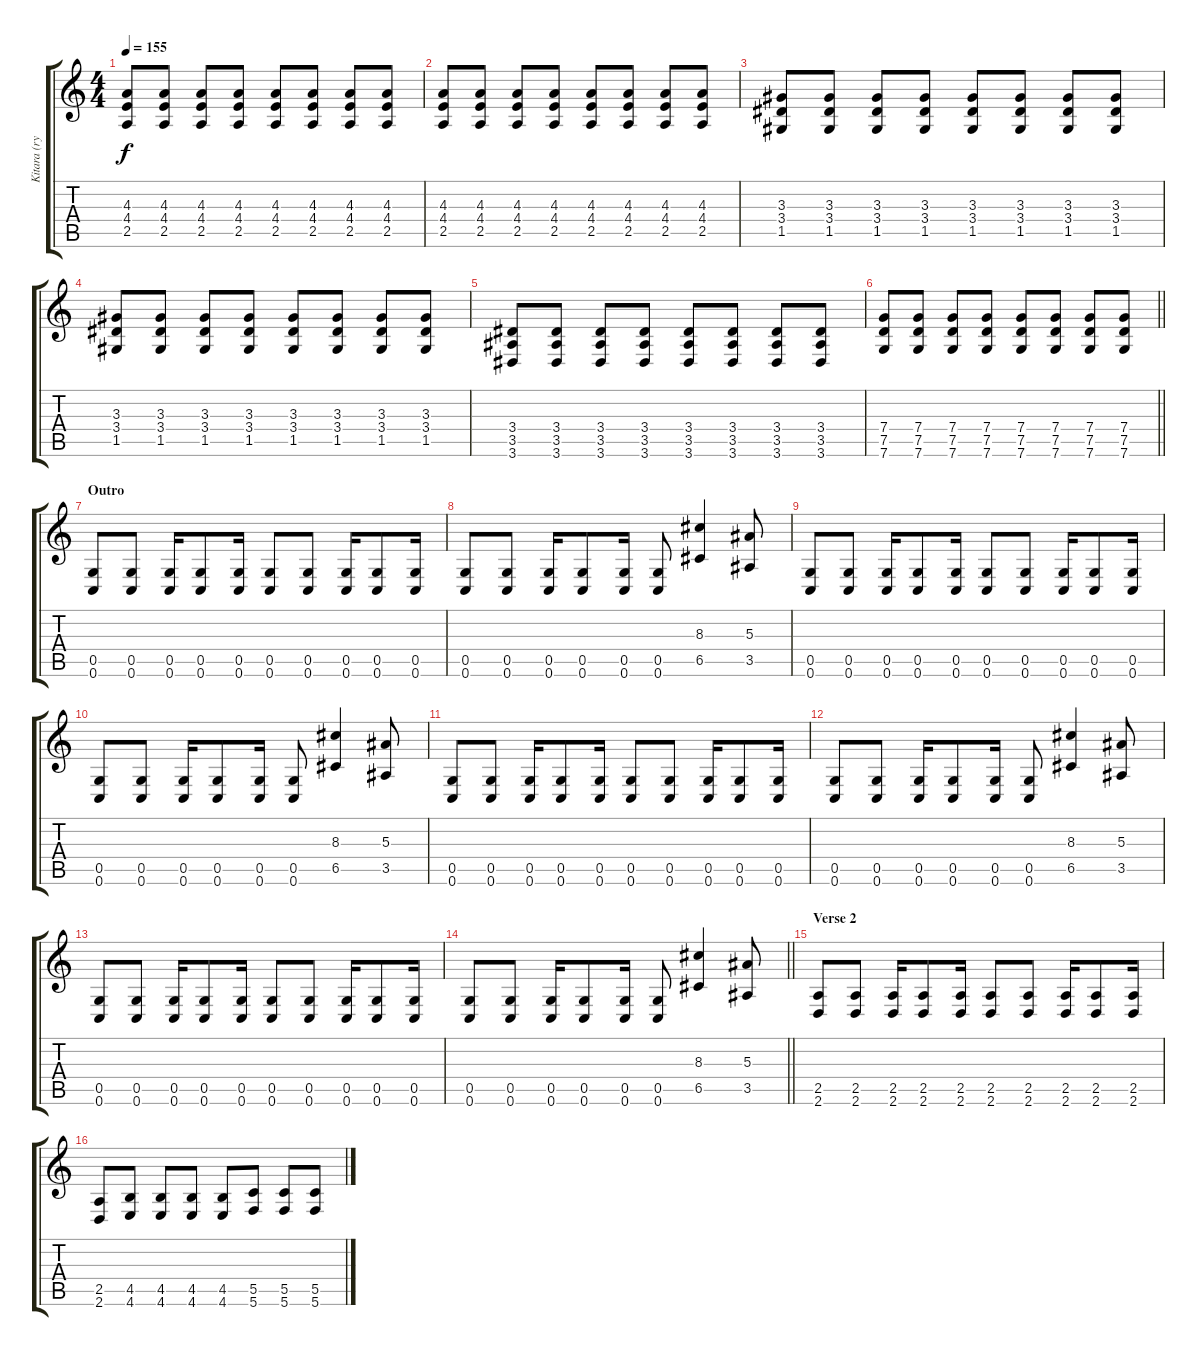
\track ("Kitara (rytmi)" "Kitara (ry") {instrument distortionguitar}
\staff {score tabs}
\tuning (D4 A3 F3 C3 G2 C2) {hide}
\ts (4 4)
\tempo 155
\clef g2
\ks c
(4.3 4.4 2.5).8{dy f} (4.3 4.4 2.5).8 (4.3 4.4 2.5).8 (4.3 4.4 2.5).8 (4.3 4.4 2.5).8 (4.3 4.4 2.5).8 (4.3 4.4 2.5).8 (4.3 4.4 2.5).8 |
(4.3 4.4 2.5).8 (4.3 4.4 2.5).8 (4.3 4.4 2.5).8 (4.3 4.4 2.5).8 (4.3 4.4 2.5).8 (4.3 4.4 2.5).8 (4.3 4.4 2.5).8 (4.3 4.4 2.5).8 |
(3.3 3.4 1.5).8 (3.3 3.4 1.5).8 (3.3 3.4 1.5).8 (3.3 3.4 1.5).8 (3.3 3.4 1.5).8 (3.3 3.4 1.5).8 (3.3 3.4 1.5).8 (3.3 3.4 1.5).8 |
(3.3 3.4 1.5).8 (3.3 3.4 1.5).8 (3.3 3.4 1.5).8 (3.3 3.4 1.5).8 (3.3 3.4 1.5).8 (3.3 3.4 1.5).8 (3.3 3.4 1.5).8 (3.3 3.4 1.5).8 |
(3.4 3.5 3.6).8 (3.4 3.5 3.6).8 (3.4 3.5 3.6).8 (3.4 3.5 3.6).8 (3.4 3.5 3.6).8 (3.4 3.5 3.6).8 (3.4 3.5 3.6).8 (3.4 3.5 3.6).8 |
\barLineRight lightlight
(7.4 7.5 7.6).8 (7.4 7.5 7.6).8 (7.4 7.5 7.6).8 (7.4 7.5 7.6).8 (7.4 7.5 7.6).8 (7.4 7.5 7.6).8 (7.4 7.5 7.6).8 (7.4 7.5 7.6).8 |
\section ("" "Outro")
(0.5 0.6).8 (0.5 0.6).8 (0.5 0.6).16 (0.5 0.6).8 (0.5 0.6).16 (0.5 0.6).8 (0.5 0.6).8 (0.5 0.6).16 (0.5 0.6).8 (0.5 0.6).16 |
(0.5 0.6).8 (0.5 0.6).8 (0.5 0.6).16 (0.5 0.6).8 (0.5 0.6).16 (0.5 0.6).8 (8.3 6.5).4 (5.3 3.5).8 |
(0.5 0.6).8 (0.5 0.6).8 (0.5 0.6).16 (0.5 0.6).8 (0.5 0.6).16 (0.5 0.6).8 (0.5 0.6).8 (0.5 0.6).16 (0.5 0.6).8 (0.5 0.6).16 |
(0.5 0.6).8 (0.5 0.6).8 (0.5 0.6).16 (0.5 0.6).8 (0.5 0.6).16 (0.5 0.6).8 (8.3 6.5).4 (5.3 3.5).8 |
(0.5 0.6).8 (0.5 0.6).8 (0.5 0.6).16 (0.5 0.6).8 (0.5 0.6).16 (0.5 0.6).8 (0.5 0.6).8 (0.5 0.6).16 (0.5 0.6).8 (0.5 0.6).16 |
(0.5 0.6).8 (0.5 0.6).8 (0.5 0.6).16 (0.5 0.6).8 (0.5 0.6).16 (0.5 0.6).8 (8.3 6.5).4 (5.3 3.5).8 |
(0.5 0.6).8 (0.5 0.6).8 (0.5 0.6).16 (0.5 0.6).8 (0.5 0.6).16 (0.5 0.6).8 (0.5 0.6).8 (0.5 0.6).16 (0.5 0.6).8 (0.5 0.6).16 |
\barLineRight lightlight
(0.5 0.6).8 (0.5 0.6).8 (0.5 0.6).16 (0.5 0.6).8 (0.5 0.6).16 (0.5 0.6).8 (8.3 6.5).4 (5.3 3.5).8 |
\section ("" "Verse 2")
(2.5 2.6).8 (2.5 2.6).8 (2.5 2.6).16 (2.5 2.6).8 (2.5 2.6).16 (2.5 2.6).8 (2.5 2.6).8 (2.5 2.6).16 (2.5 2.6).8 (2.5 2.6).16 |
(2.5 2.6).8 (4.5 4.6).8 (4.5 4.6).8 (4.5 4.6).8 (4.5 4.6).8 (5.5 5.6).8 (5.5 5.6).8 (5.5 5.6).8
